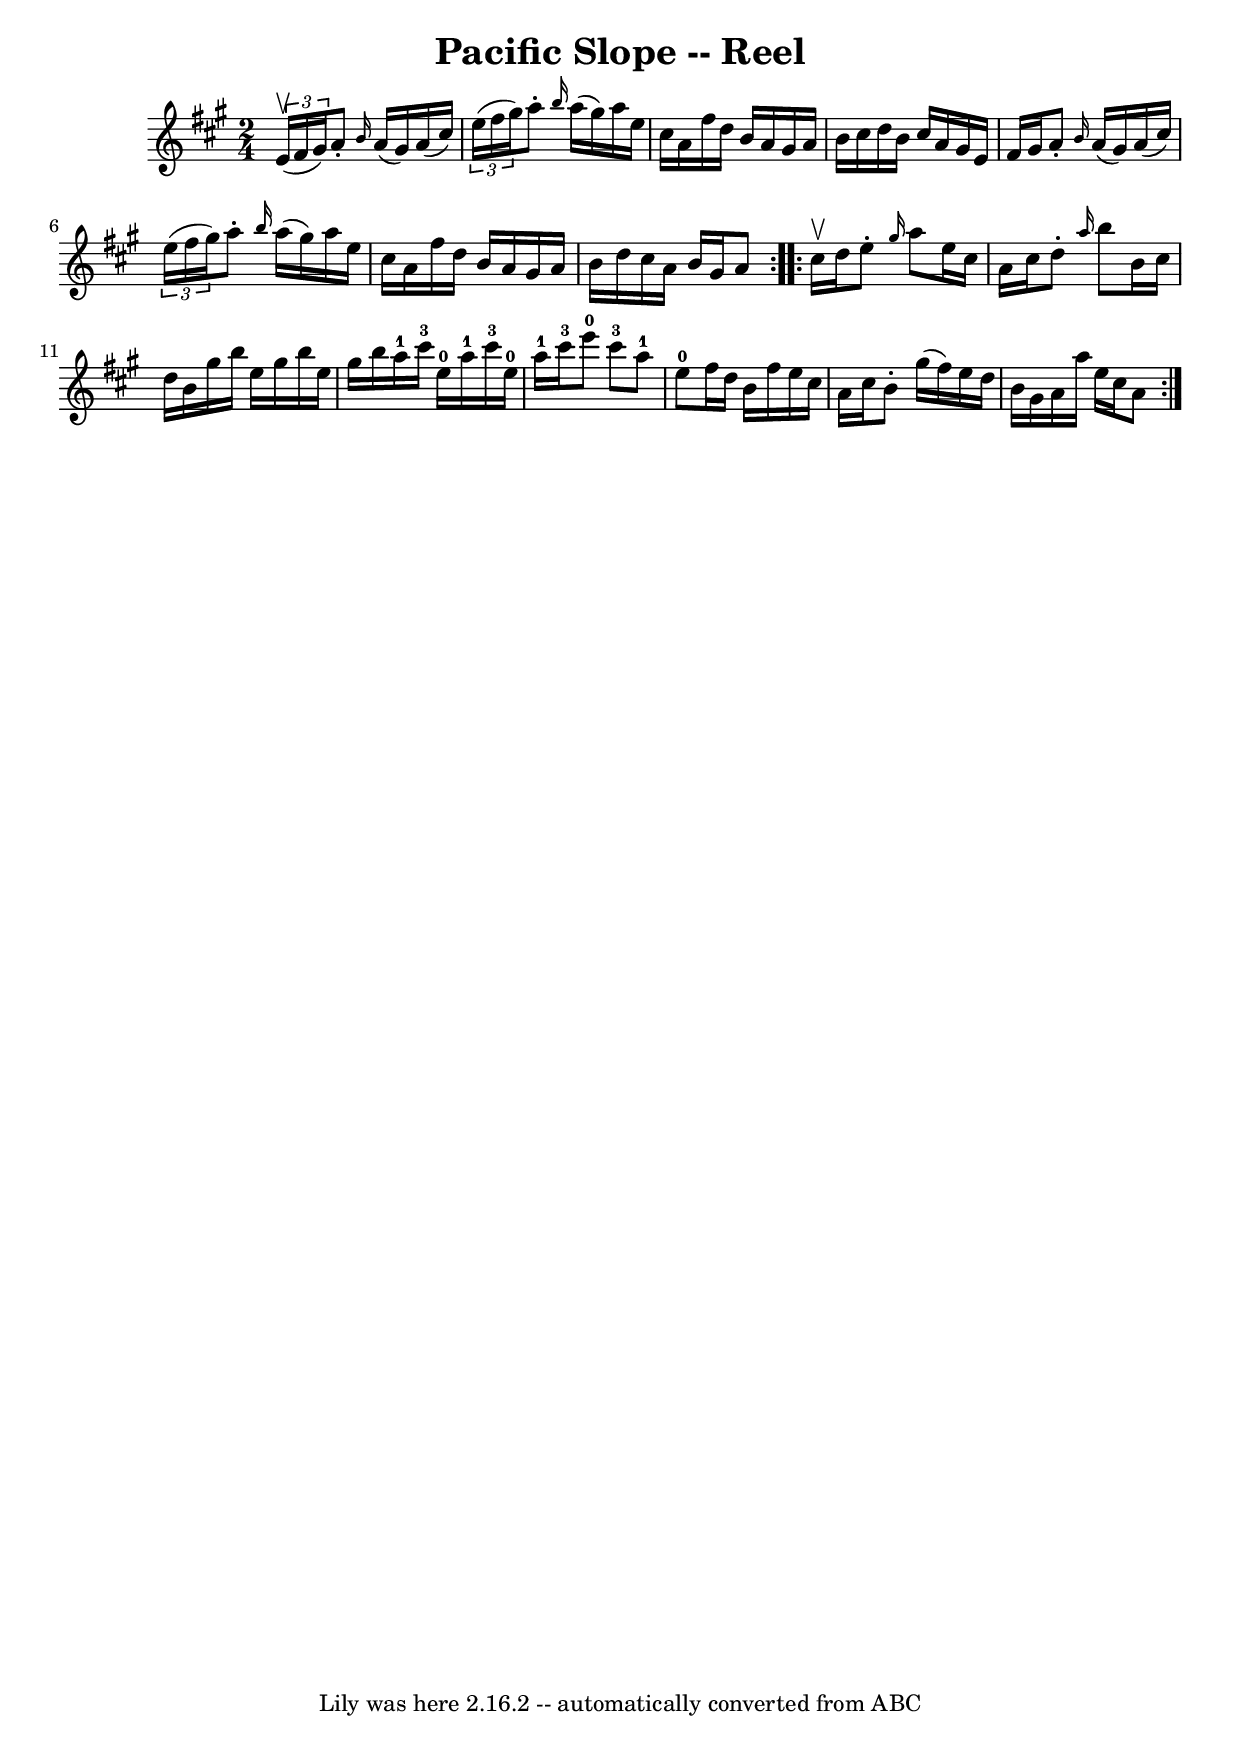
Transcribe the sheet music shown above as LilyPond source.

\version "2.7.40"
\include "Mammoth.ily"
\header {
	%% book = "Ryan's Mammoth Collection"
	crossRefNumber = "1"
	footnotes = "\\\\298"
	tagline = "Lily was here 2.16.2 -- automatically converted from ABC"
	title = "Pacific Slope -- Reel"
}
voicedefault =  {


\repeat volta 2 {
\time 2/4 
\key a \major   \times 2/3 { e'16^\upbow(fis'16 gis'16) } 
|
 a'8 -. \grace { b'16  } a'16 (gis'16) a'16 (
cis''16)   \times 2/3 { e''16 (fis''16 gis''16) }   |
   
a''8 -. \grace { b''16  } a''16 (gis''16) a''16 e''16    
cis''16 a'16    |
 fis''16 d''16 b'16 a'16 gis'16    
a'16 b'16 cis''16    |
 d''16 b'16 cis''16 a'16    
gis'16 e'16 fis'16 gis'16    |
 a'8 -. \grace { b'16  }   
a'16 (gis'16) a'16 (cis''16)   \times 2/3 { e''16 (fis''16   
 gis''16) }   |
 a''8 -. \grace { b''16  } a''16 (gis''16  
-) a''16 e''16 cis''16 a'16    |
 fis''16 d''16 b'16   
 a'16 gis'16 a'16 b'16 d''16    |
 cis''16 a'16 b'16  
 gis'16 a'8    }     \repeat volta 2 { cis''16^\upbow d''16  |
  
 e''8 -. \grace { gis''16  } a''8 e''16 cis''16 a'16 cis''16 
   |
 d''8 -. \grace { a''16  } b''8 b'16 cis''16 d''16   
 b'16    |
 gis''16 b''16 e''16 gis''16 b''16 e''16    
gis''16 b''16    |
 a''16-1 cis'''16-3 e''16-0   
a''16-1 cis'''16-3 e''16-0 a''16-1 cis'''16-3   
|
 e'''8-0 cis'''8-3 a''8-1 e''8-0   |
   
fis''16 d''16 b'16 fis''16 e''16 cis''16 a'16 cis''16    
|
 b'8 -. gis''16 (fis''16) e''16 d''16 b'16 gis'16  
  |
 a'16 a''16 e''16 cis''16 a'8    }   
}

\score{
    <<

	\context Staff="default"
	{
	    \voicedefault 
	}

    >>
	\layout {
	}
	\midi {}
}
